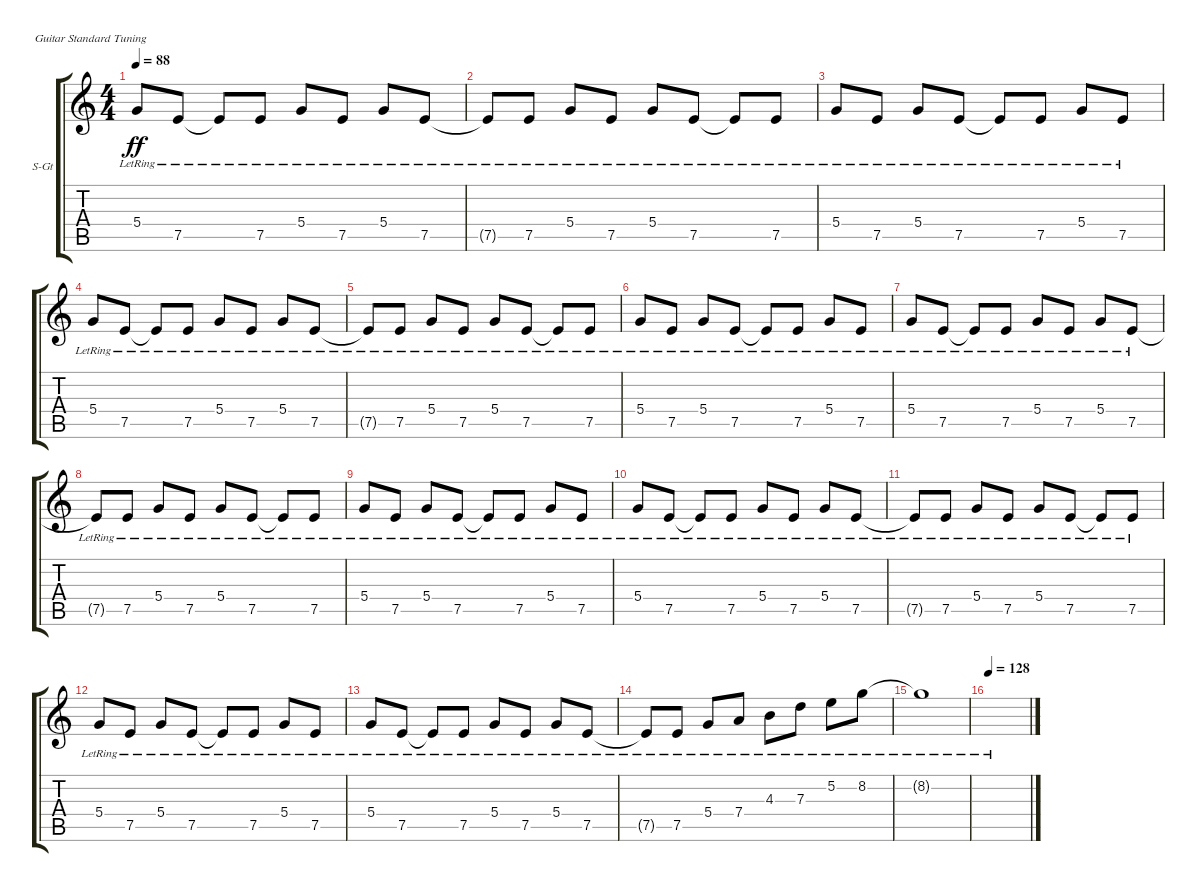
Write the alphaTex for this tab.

\defaultSystemsLayout 4
\bracketExtendMode groupsimilarinstruments
\firstSystemTrackNameOrientation horizontal
\otherSystemsTrackNameOrientation horizontal
\track ("Lead" "S-Gt") {instrument acousticguitarsteel}
\staff {score tabs}
\tuning (E4 B3 G3 D3 A2 E2)
\ts (4 4)
\tempo 88
\clef g2
\ks c
5.4{lr}.8{dy ff} 7.5{lr}.8 7.5{lr t}.8 7.5{lr}.8 5.4{lr}.8 7.5{lr}.8 5.4{lr}.8 7.5{lr}.8 |
7.5{lr t}.8 7.5{lr}.8 5.4{lr}.8 7.5{lr}.8 5.4{lr}.8 7.5{lr}.8 7.5{lr t}.8 7.5{lr}.8 |
5.4{lr}.8 7.5{lr}.8 5.4{lr}.8 7.5{lr}.8 7.5{lr t}.8 7.5{lr}.8 5.4{lr}.8 7.5{lr}.8 |
5.4{lr}.8 7.5{lr}.8 7.5{lr t}.8 7.5{lr}.8 5.4{lr}.8 7.5{lr}.8 5.4{lr}.8 7.5{lr}.8 |
7.5{lr t}.8 7.5{lr}.8 5.4{lr}.8 7.5{lr}.8 5.4{lr}.8 7.5{lr}.8 7.5{lr t}.8 7.5{lr}.8 |
5.4{lr}.8 7.5{lr}.8 5.4{lr}.8 7.5{lr}.8 7.5{lr t}.8 7.5{lr}.8 5.4{lr}.8 7.5{lr}.8 |
5.4{lr}.8 7.5{lr}.8 7.5{lr t}.8 7.5{lr}.8 5.4{lr}.8 7.5{lr}.8 5.4{lr}.8 7.5{lr}.8 |
7.5{lr t}.8 7.5{lr}.8 5.4{lr}.8 7.5{lr}.8 5.4{lr}.8 7.5{lr}.8 7.5{lr t}.8 7.5{lr}.8 |
5.4{lr}.8 7.5{lr}.8 5.4{lr}.8 7.5{lr}.8 7.5{lr t}.8 7.5{lr}.8 5.4{lr}.8 7.5{lr}.8 |
5.4{lr}.8 7.5{lr}.8 7.5{lr t}.8 7.5{lr}.8 5.4{lr}.8 7.5{lr}.8 5.4{lr}.8 7.5{lr}.8 |
7.5{lr t}.8 7.5{lr}.8 5.4{lr}.8 7.5{lr}.8 5.4{lr}.8 7.5{lr}.8 7.5{lr t}.8 7.5{lr}.8 |
5.4{lr}.8 7.5{lr}.8 5.4{lr}.8 7.5{lr}.8 7.5{lr t}.8 7.5{lr}.8 5.4{lr}.8 7.5{lr}.8 |
5.4{lr}.8 7.5{lr}.8 7.5{lr t}.8 7.5{lr}.8 5.4{lr}.8 7.5{lr}.8 5.4{lr}.8 7.5{lr}.8 |
7.5{lr t}.8 7.5{lr}.8 5.4{lr}.8 7.4{lr}.8 4.3{lr}.8 7.3{lr}.8 5.2{lr}.8 8.2{lr}.8 |
8.2{lr t}.1 |
\tempo 128
